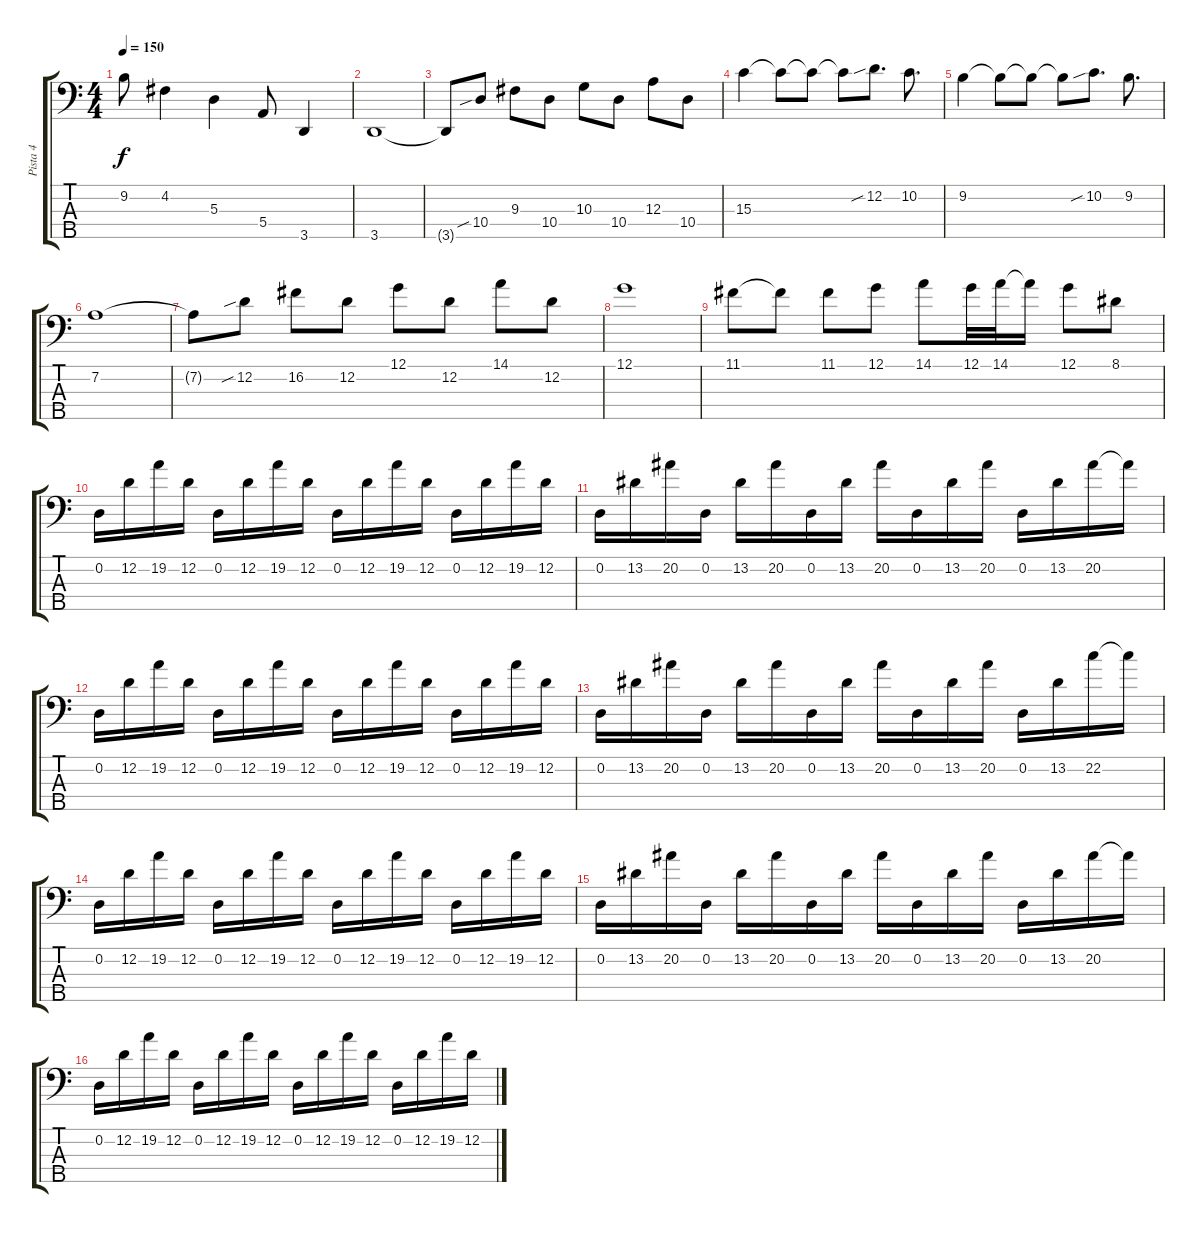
\track ("Pista 4" "Pista 4") {instrument electricbassfinger}
\staff {score tabs}
\tuning (G2 D2 A1 E1 B0) {hide}
\ts (4 4)
\tempo 150
\clef f4
\ks c
9.2.8{dy f} 4.2.4 5.3.4 5.4.8 3.5.4 |
3.5.1 |
3.5{t}.8{volume 16 instrument electricbasspick} 10.4{sib}.8 9.3.8 10.4.8 10.3.8 10.4.8 12.3.8 10.4.8 |
15.3.4 15.3{t}.8 15.3{t}.8 15.3{t}.8 12.2{sib}.8{d} 10.2.8{d} |
9.2.4 9.2{t}.8 9.2{t}.8 9.2{t}.8 10.2{sib}.8{d} 9.2.8{d} |
7.2.1 |
7.2{t}.8 12.2{sib}.8 16.2.8 12.2.8 12.1.8 12.2.8 14.1.8 12.2.8 |
12.1.1 |
11.1.8 11.1{t}.8 11.1.8 12.1.8 14.1.8 12.1.32 14.1.32 14.1{t}.16 12.1.8 8.1.8 |
0.2.16 12.2.16 19.2.16 12.2.16 0.2.16 12.2.16 19.2.16 12.2.16 0.2.16 12.2.16 19.2.16 12.2.16 0.2.16 12.2.16 19.2.16 12.2.16 |
0.2.16 13.2.16 20.2.16 0.2.16 13.2.16 20.2.16 0.2.16 13.2.16 20.2.16 0.2.16 13.2.16 20.2.16 0.2.16 13.2.16 20.2.16 20.2{t}.16 |
0.2.16 12.2.16 19.2.16 12.2.16 0.2.16 12.2.16 19.2.16 12.2.16 0.2.16 12.2.16 19.2.16 12.2.16 0.2.16 12.2.16 19.2.16 12.2.16 |
0.2.16 13.2.16 20.2.16 0.2.16 13.2.16 20.2.16 0.2.16 13.2.16 20.2.16 0.2.16 13.2.16 20.2.16 0.2.16 13.2.16 22.2.16 22.2{t}.16 |
0.2.16 12.2.16 19.2.16 12.2.16 0.2.16 12.2.16 19.2.16 12.2.16 0.2.16 12.2.16 19.2.16 12.2.16 0.2.16 12.2.16 19.2.16 12.2.16 |
0.2.16 13.2.16 20.2.16 0.2.16 13.2.16 20.2.16 0.2.16 13.2.16 20.2.16 0.2.16 13.2.16 20.2.16 0.2.16 13.2.16 20.2.16 20.2{t}.16 |
0.2.16 12.2.16 19.2.16 12.2.16 0.2.16 12.2.16 19.2.16 12.2.16 0.2.16 12.2.16 19.2.16 12.2.16 0.2.16 12.2.16 19.2.16 12.2.16
